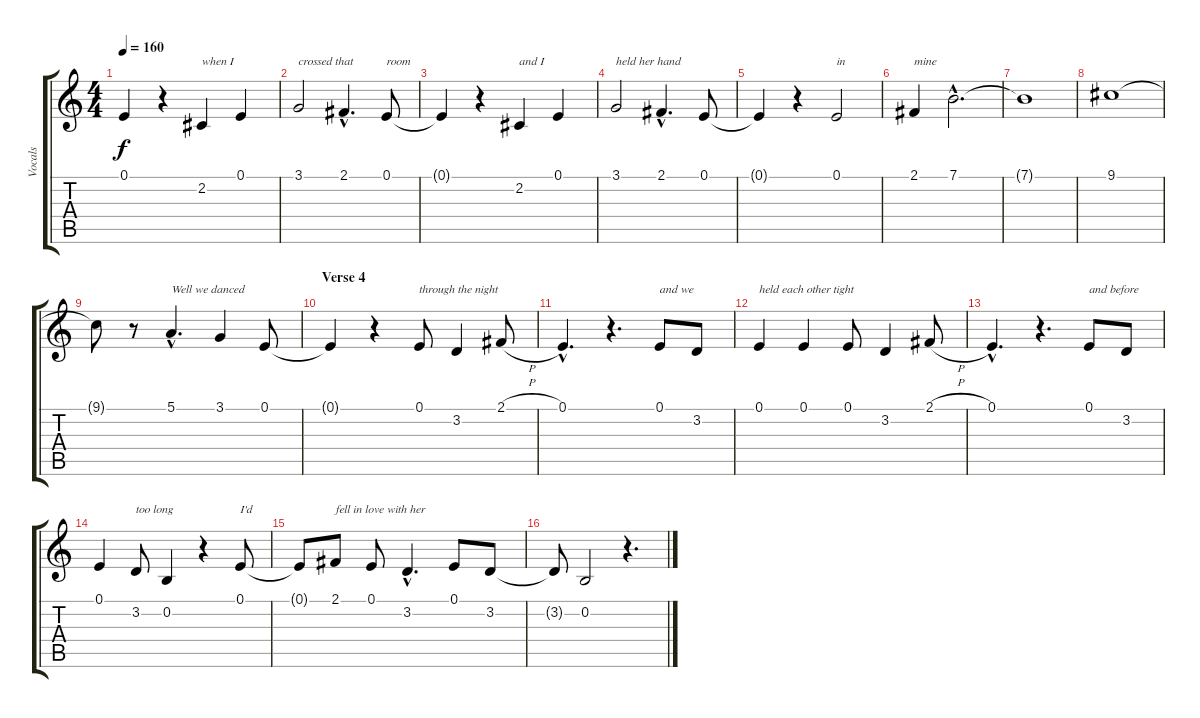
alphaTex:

\track ("Vocals" "Vocals") {instrument tenorsax}
\staff {score tabs}
\tuning (E4 B3 G3 D3 A2 E2) {hide}
\ts (4 4)
\tempo 160
\clef g2
\ks c
0.1{t}.4{dy f} r.4 2.2.4{txt "when I"} 0.1.4 |
3.1.2{txt "crossed that"} 2.1{hac}.4{d} 0.1.8{txt "room"} |
0.1{t}.4 r.4 2.2.4{txt "and I"} 0.1.4 |
3.1.2{txt "held her hand"} 2.1{hac}.4{d} 0.1.8 |
0.1{t}.4 r.4 0.1.2{txt "in"} |
2.1.4{txt "mine"} 7.1{hac}.2{d} |
7.1{t}.1 |
9.1.1 |
9.1{t}.8 r.8 5.1{hac}.4{d txt "Well we danced"} 3.1.4 0.1.8 |
\section ("" "Verse 4")
0.1{t}.4 r.4 0.1.8{txt "through the night"} 3.2.4 2.1{h}.8 |
0.1{hac}.4{d} r.4{d} 0.1.8{txt "and we"} 3.2.8 |
0.1.4{txt "held each other tight"} 0.1.4 0.1.8 3.2.4 2.1{h}.8 |
0.1{hac}.4{d} r.4{d} 0.1.8{txt "and before"} 3.2.8 |
0.1.4 3.2.8{txt "too long"} 0.2.4 r.4 0.1.8{txt "I'd"} |
0.1{t}.8 2.1.8{txt "fell in love with her"} 0.1.8 3.2{hac}.4{d} 0.1.8 3.2.8 |
3.2{t}.8 0.2.2 r.4{d}
